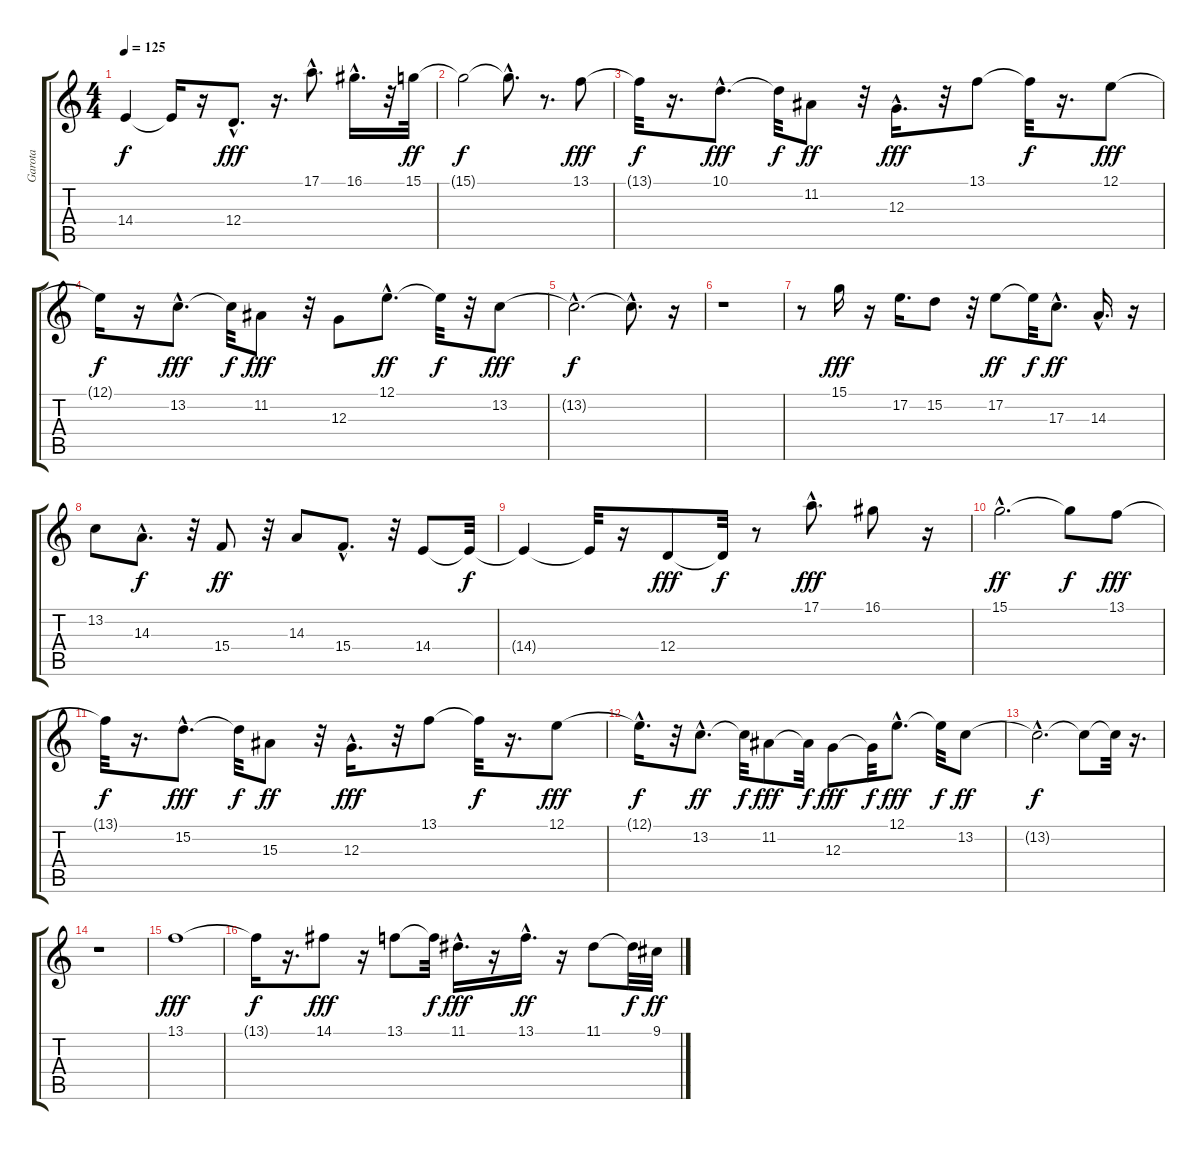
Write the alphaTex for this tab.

\track ("Garota" "Garota") {instrument piccolo}
\staff {score tabs}
\tuning (E4 B3 G3 D3 A2 E2) {hide}
\ts (4 4)
\tempo 125
\clef g2
\ks c
14.4{t}.4{dy f} 14.4{t}.16 r.16 12.4{hac}.8{d dy fff} r.16{d} 17.1{hac}.8{d} 16.1{hac}.16{d} r.32 15.1.32{dy ff} |
15.1{t}.2{dy f} 15.1{hac t}.8{d} r.8{d} 13.1.8{dy fff} |
13.1{t}.32{dy f} r.16{d} 10.1{hac}.8{d dy fff} 10.1{t}.32{dy f} 11.2.8{dy ff} r.32 12.3{hac}.16{d dy fff} r.32 13.1.8 13.1{t}.32{dy f} r.16{d} 12.1.8{dy fff} |
12.1{t}.16{dy f} r.16 13.2{hac}.8{d dy fff} 13.2{t}.32{dy f} 11.2.8{dy fff} r.32 12.3.8 12.1{hac}.8{d dy ff} 12.1{t}.32{dy f} r.32 13.2.8{dy fff} |
13.2{hac t}.2{d dy f} 13.2{hac t}.8{d} r.16 |
r.1 |
r.8 15.1.16{dy fff} r.16 17.2.16{d} 15.2.8 r.32 17.2.8{dy ff} 17.2{t}.32{dy f} 17.3{hac}.8{d dy ff} 14.3{hac}.16{d} r.16 |
13.2.8 14.3{hac}.8{d dy f} r.32 15.4.8{dy ff} r.32 14.3.8 15.4{hac}.8{d} r.32 14.4.8 14.4{t}.32{dy f} |
14.4{t}.4 14.4{t}.32 r.16 12.4.8{dy fff} 12.4{t}.32{dy f} r.8 17.1{hac}.8{d dy fff} 16.1.8 r.16 |
15.1{hac}.2{d dy ff} 15.1{t}.8{dy f} 13.1.8{dy fff} |
13.1{t}.32{dy f} r.16{d} 15.2{hac}.8{d dy fff} 15.2{t}.32{dy f} 15.3.8{dy ff} r.32 12.3{hac}.16{d dy fff} r.32 13.1.8 13.1{t}.32{dy f} r.16{d} 12.1.8{dy fff} |
12.1{hac t}.16{d dy f} r.32 13.2{hac}.8{d dy ff} 13.2{t}.32{dy f} 11.2.8{dy fff} 11.2{t}.32{dy f} 12.3.8{dy fff} 12.3{t}.32{dy f} 12.1{hac}.8{d dy fff} 12.1{t}.32{dy f} 13.2.8{dy ff} |
13.2{hac t}.2{d dy f} 13.2{t}.8 13.2{t}.32 r.16{d} |
r.1 |
13.1.1{dy fff} |
13.1{t}.16{dy f} r.16{d} 14.1.8{dy fff} r.16 13.1.8 13.1{t}.32{dy f} 11.1{hac}.16{d dy fff} r.16 13.1{hac}.16{d dy ff} r.16 11.1.8 11.1{t}.32{dy f} 9.1.32{dy ff}
